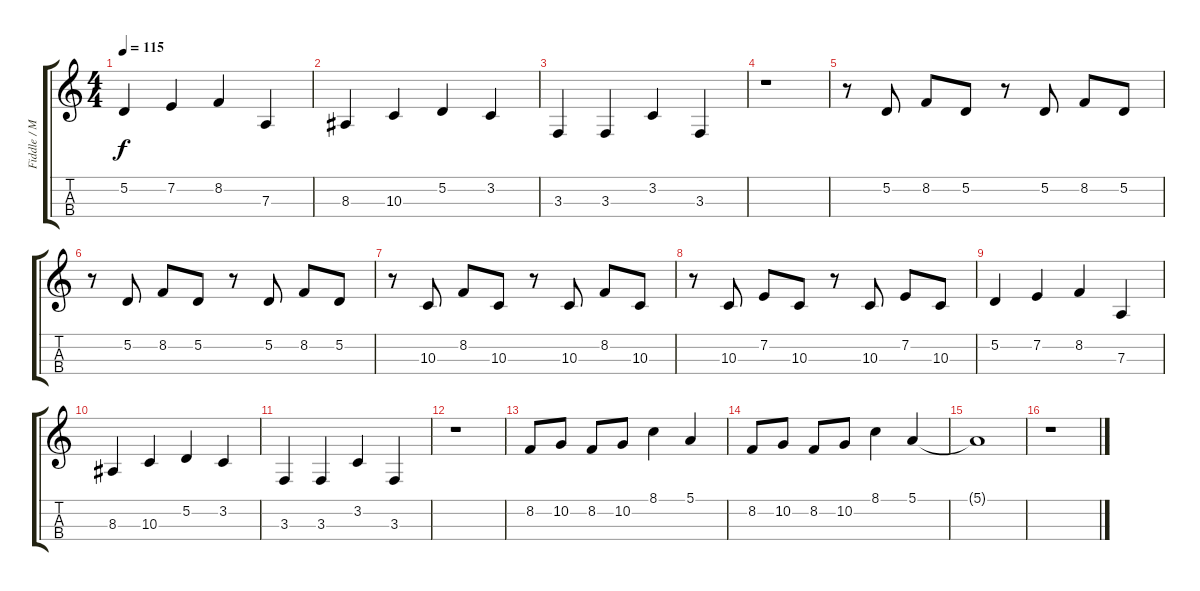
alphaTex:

\track ("Fiddle / Mandolin " "Fiddle / M") {instrument violin}
\staff {score tabs}
\tuning (E4 A3 D3 G2) {hide}
\ts (4 4)
\tempo 115
\clef g2
\ks c
5.2.4{dy f} 7.2.4 8.2.4 7.3.4 |
8.3.4 10.3.4 5.2.4 3.2.4 |
3.3.4 3.3.4 3.2.4 3.3.4 |
r.1 |
r.8{instrument violin} 5.2.8 8.2.8 5.2.8 r.8 5.2.8 8.2.8 5.2.8 |
r.8 5.2.8 8.2.8 5.2.8 r.8 5.2.8 8.2.8 5.2.8 |
r.8 10.3.8 8.2.8 10.3.8 r.8 10.3.8 8.2.8 10.3.8 |
r.8 10.3.8 7.2.8 10.3.8 r.8 10.3.8 7.2.8 10.3.8 |
5.2.4 7.2.4 8.2.4 7.3.4 |
8.3.4 10.3.4 5.2.4 3.2.4 |
3.3.4 3.3.4 3.2.4 3.3.4 |
r.1 |
8.2.8 10.2.8 8.2.8 10.2.8 8.1.4 5.1.4 |
8.2.8 10.2.8 8.2.8 10.2.8 8.1.4 5.1.4{volume 0} |
5.1{t}.1 |
r.1
